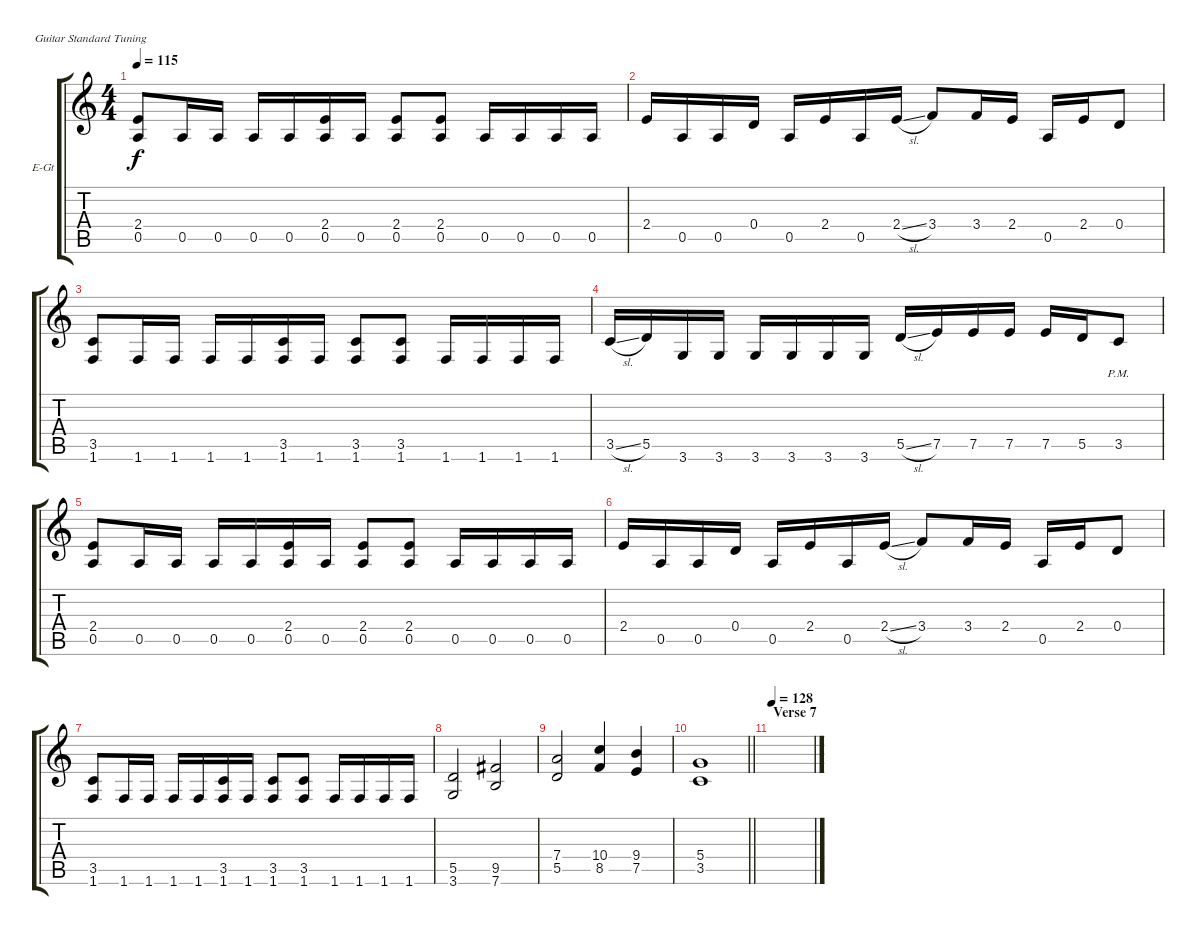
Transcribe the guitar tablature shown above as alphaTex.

\bracketExtendMode groupsimilarinstruments
\firstSystemTrackNameOrientation horizontal
\otherSystemsTrackNameOrientation horizontal
\track ("Electric Guitar" "E-Gt") {instrument distortionguitar}
\staff {score tabs}
\tuning (E4 B3 G3 D3 A2 E2)
\ts (4 4)
\tempo 115
\clef g2
\scale
0.333333
\ks c
(2.4 0.5).8{dy f} 0.5.16 0.5.16 0.5.16 0.5.16 (2.4 0.5).16 0.5.16 (2.4 0.5).8 (2.4 0.5).8 0.5.16 0.5.16 0.5.16 0.5.16 |
\scale
0.333333 2.4.16 0.5.16 0.5.16 0.4.16 0.5.16 2.4.16 0.5.16 2.4{sl}.16 3.4.8 3.4.16 2.4.16 0.5.16 2.4.16 0.4.8 |
\scale
0.333333 (3.5 1.6).8 1.6.16 1.6.16 1.6.16 1.6.16 (3.5 1.6).16 1.6.16 (3.5 1.6).8 (3.5 1.6).8 1.6.16 1.6.16 1.6.16 1.6.16 |
\scale
0.333333 3.5{sl}.16 5.5.16 3.6.16 3.6.16 3.6.16 3.6.16 3.6.16 3.6.16 5.5{sl}.16 7.5.16 7.5.16 7.5.16 7.5.16 5.5.16 3.5{pm}.8 |
\scale
0.333333 (2.4 0.5).8 0.5.16 0.5.16 0.5.16 0.5.16 (2.4 0.5).16 0.5.16 (2.4 0.5).8 (2.4 0.5).8 0.5.16 0.5.16 0.5.16 0.5.16 |
\scale
0.333333 2.4.16 0.5.16 0.5.16 0.4.16 0.5.16 2.4.16 0.5.16 2.4{sl}.16 3.4.8 3.4.16 2.4.16 0.5.16 2.4.16 0.4.8 |
\scale
0.333333 (3.5 1.6).8 1.6.16 1.6.16 1.6.16 1.6.16 (3.5 1.6).16 1.6.16 (3.5 1.6).8 (3.5 1.6).8 1.6.16 1.6.16 1.6.16 1.6.16 |
\scale
0.333333 (5.5 3.6).2 (9.5 7.6).2 |
\scale
0.333333 (7.4 5.5).2 (10.4 8.5).4 (9.4 7.5).4 |
\scale
0.333333
\barLineRight lightlight
(5.4 3.5).1 |
\section ("" "Verse 7")
\tempo 128
\scale
0.333333 |
\scale
0.333333 |
\scale
0.333333 |
\scale
0.333333 |
\scale
0.333333 |
\scale
0.333333
